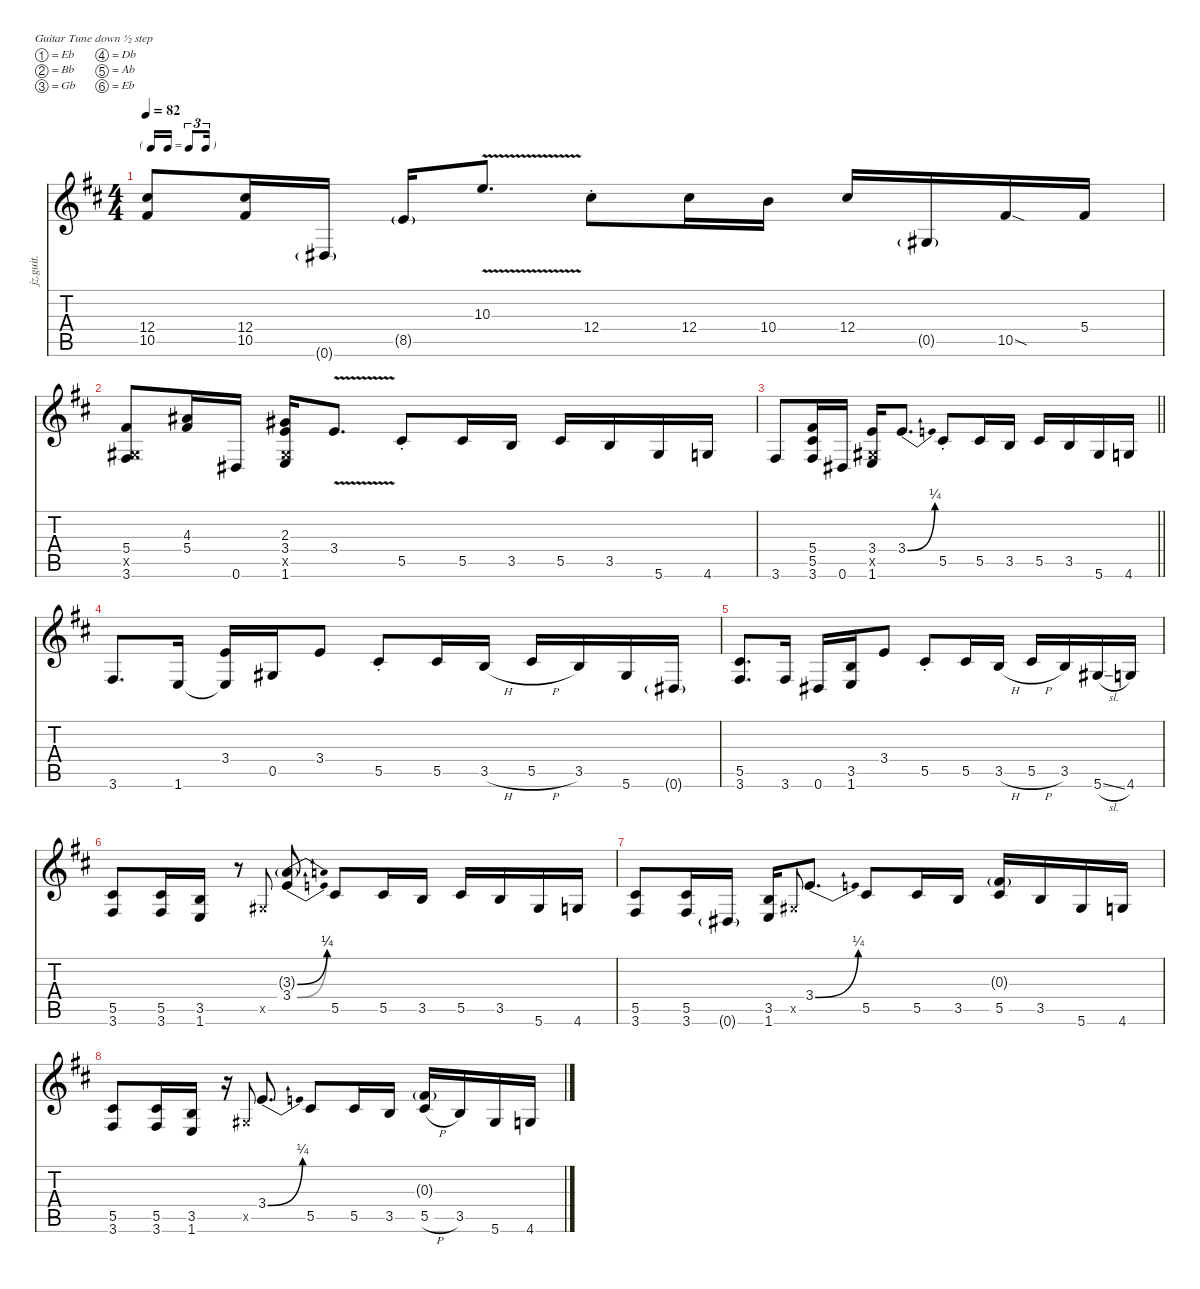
\defaultSystemsLayout 4
\hideDynamics
\bracketExtendMode nobrackets
\otherSystemsTrackNameOrientation horizontal
\track ("Jimi" "jz.guit.") {instrument electricguitarjazz}
\staff {score tabs}
\tuning (Eb4 Bb3 Gb3 Db3 Ab2 Eb2)
\ts (4 4)
\tf triplet16th
\tempo 82
\clef g2
\ks d
(12.4{acc #} 10.5{acc #}).8{dy f beam Up} (12.4{acc #} 10.5{acc #}).16{beam Up} 0.6{g acc #}.16{dy mf beam Up} 8.5{g acc forcenatural}.16{beam Up} 10.3{v acc forcenatural}.8{d dy f beam Up} 12.4{st acc #}.8{beam Down} 12.4{acc #}.16{beam Down} 10.4{acc forcenatural}.16{beam Down} 12.4{acc #}.16{beam Up} 0.5{g acc #}.16{dy mf beam Up} 10.5{sod acc #}.16{dy f beam Up} 5.4{acc #}.16{beam Up} |
(5.4{acc #} 0.5{x acc #} 3.6{acc #}).8{beam Up} (4.3{acc #} 5.4{acc #}).16{beam Up} 0.6{acc #}.16{beam Up} (2.3{acc #} 3.4{acc forcenatural} 0.5{x acc #} 1.6{acc forcenatural}).16{beam Up} 3.4{v acc forcenatural}.8{d beam Up} 5.5{st acc #}.8{beam Up} 5.5{acc #}.16{beam Up} 3.5{acc forcenatural}.16{beam Up} 5.5{acc #}.16{beam Up} 3.5{acc forcenatural}.16{beam Up} 5.6{acc #}.16{beam Up} 4.6{acc forcenatural}.16{beam Up} |
\barLineRight lightlight
3.6{acc #}.8{beam Up} (5.4{acc #} 5.5{acc #} 3.6{acc #}).16{beam Up} 0.6{acc #}.16{beam Up} (3.4{acc forcenatural} 0.5{x acc #} 1.6{acc forcenatural}).16{beam Up} 3.4{be (bend 0 0 15 1) acc forcenatural}.8{d beam Up} 5.5{st acc #}.8{beam Up} 5.5{acc #}.16{beam Up} 3.5{acc forcenatural}.16{beam Up} 5.5{acc #}.16{beam Up} 3.5{acc forcenatural}.16{beam Up} 5.6{acc #}.16{beam Up} 4.6{acc forcenatural}.16{beam Up} |
3.6{acc #}.8{d beam Up} 1.6{acc forcenatural}.16{beam Up} (3.4{acc forcenatural} 1.6{t acc forcenatural}).16{beam Up} 0.5{acc #}.16{beam Up} 3.4{acc forcenatural}.8{beam Up} 5.5{st acc #}.8{beam Up} 5.5{acc #}.16{beam Up} 3.5{h acc forcenatural}.16{beam Up} 5.5{h acc #}.16{beam Up} 3.5{acc forcenatural}.16{beam Up} 5.6{acc #}.16{beam Up} 0.6{g acc #}.16{dy mf beam Up} |
(5.5{acc #} 3.6{acc #}).8{d dy f beam Up} 3.6{acc #}.16{beam Up} 0.6{acc #}.16{beam Up} (3.5{acc forcenatural} 1.6{acc forcenatural}).16{beam Up} 3.4{acc forcenatural}.8{beam Up} 5.5{st acc #}.8{beam Up} 5.5{acc #}.16{beam Up} 3.5{h acc forcenatural}.16{beam Up} 5.5{h acc #}.16{beam Up} 3.5{acc forcenatural}.16{beam Up} 5.6{sl acc #}.16{beam Up} 4.6{acc forcenatural}.16{beam Up} |
(5.5{acc #} 3.6{acc #}).8{beam Up} (5.5{acc #} 3.6{acc #}).16{beam Up} (3.5{acc forcenatural} 1.6{acc forcenatural}).16{beam Up} r.8{beam Up} 0.5{x acc #}.8{gr onbeat dy mf beam Up} (3.3{be (bend 0 0 15 1) g acc forcenatural} 3.4{be (bend 0 0 15 1) acc forcenatural}).8{dy f beam Up} 5.5{acc #}.8{beam Up} 5.5{acc #}.16{beam Up} 3.5{acc forcenatural}.16{beam Up} 5.5{acc #}.16{beam Up} 3.5{acc forcenatural}.16{beam Up} 5.6{acc #}.16{beam Up} 4.6{acc forcenatural}.16{beam Up} |
(5.5{acc #} 3.6{acc #}).8{beam Up} (5.5{acc #} 3.6{acc #}).16{beam Up} 0.6{g acc #}.16{dy mf beam Up} (3.5{acc forcenatural} 1.6{acc forcenatural}).16{dy f beam Up} 0.5{x acc #}.8{gr onbeat dy mf beam Up} 3.4{be (bend 0 0 15 1) acc forcenatural}.8{d dy f beam Up} 5.5{acc #}.8{beam Up} 5.5{acc #}.16{beam Up} 3.5{acc forcenatural}.16{beam Up} (0.3{g acc #} 5.5{acc #}).16{beam Up} 3.5{acc forcenatural}.16{beam Up} 5.6{acc #}.16{beam Up} 4.6{acc forcenatural}.16{beam Up} |
(5.5{acc #} 3.6{acc #}).8{beam Up} (5.5{acc #} 3.6{acc #}).16{beam Up} (3.5{acc forcenatural} 1.6{acc forcenatural}).16{beam Up} r.16{beam Up} 0.5{x acc #}.8{gr onbeat dy mf beam Up} 3.4{be (bend 0 0 15 1) acc forcenatural}.8{d dy f beam Up} 5.5{acc #}.8{beam Up} 5.5{acc #}.16{beam Up} 3.5{acc forcenatural}.16{beam Up} (0.3{g acc #} 5.5{h acc #}).16{beam Up} 3.5{acc forcenatural}.16{beam Up} 5.6{acc #}.16{beam Up} 4.6{acc forcenatural}.16{beam Up}
